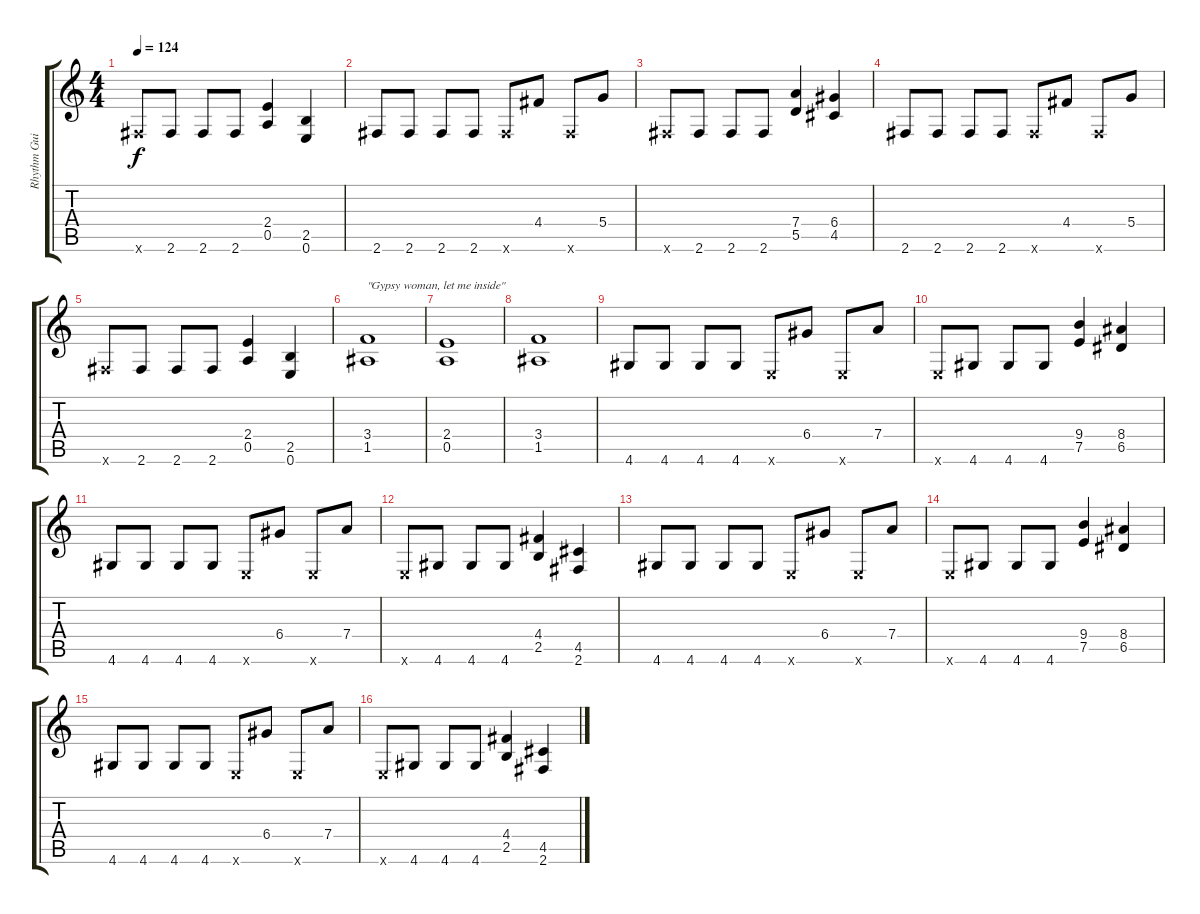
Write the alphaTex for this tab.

\track ("Rhythm Guitar" "Rhythm Gui") {instrument distortionguitar}
\staff {score tabs}
\tuning (E4 B3 G3 D3 A2 E2) {hide}
\ts (4 4)
\tempo 124
\clef g2
\ks c
2.6{x}.8{dy f} 2.6.8 2.6.8 2.6.8 (2.4 0.5).4 (2.5 0.6).4 |
2.6.8 2.6.8 2.6.8 2.6.8 2.6{x}.8 4.4.8 2.6{x}.8 5.4.8 |
2.6{x}.8 2.6.8 2.6.8 2.6.8 (7.4 5.5).4 (6.4 4.5).4 |
2.6.8 2.6.8 2.6.8 2.6.8 2.6{x}.8 4.4.8 2.6{x}.8 5.4.8 |
2.6{x}.8 2.6.8 2.6.8 2.6.8 (2.4 0.5).4 (2.5 0.6).4 |
(3.4 1.5).1{txt "\"Gypsy woman, let me inside\""} |
(2.4 0.5).1 |
(3.4 1.5).1 |
4.6.8 4.6.8 4.6.8 4.6.8 0.6{x}.8 6.4.8 0.6{x}.8 7.4.8 |
0.6{x}.8 4.6.8 4.6.8 4.6.8 (9.4 7.5).4 (8.4 6.5).4 |
4.6.8 4.6.8 4.6.8 4.6.8 0.6{x}.8 6.4.8 0.6{x}.8 7.4.8 |
0.6{x}.8 4.6.8 4.6.8 4.6.8 (4.4 2.5).4 (4.5 2.6).4 |
4.6.8 4.6.8 4.6.8 4.6.8 0.6{x}.8 6.4.8 0.6{x}.8 7.4.8 |
0.6{x}.8 4.6.8 4.6.8 4.6.8 (9.4 7.5).4 (8.4 6.5).4 |
4.6.8 4.6.8 4.6.8 4.6.8 0.6{x}.8 6.4.8 0.6{x}.8 7.4.8 |
0.6{x}.8 4.6.8 4.6.8 4.6.8 (4.4 2.5).4 (4.5 2.6).4
